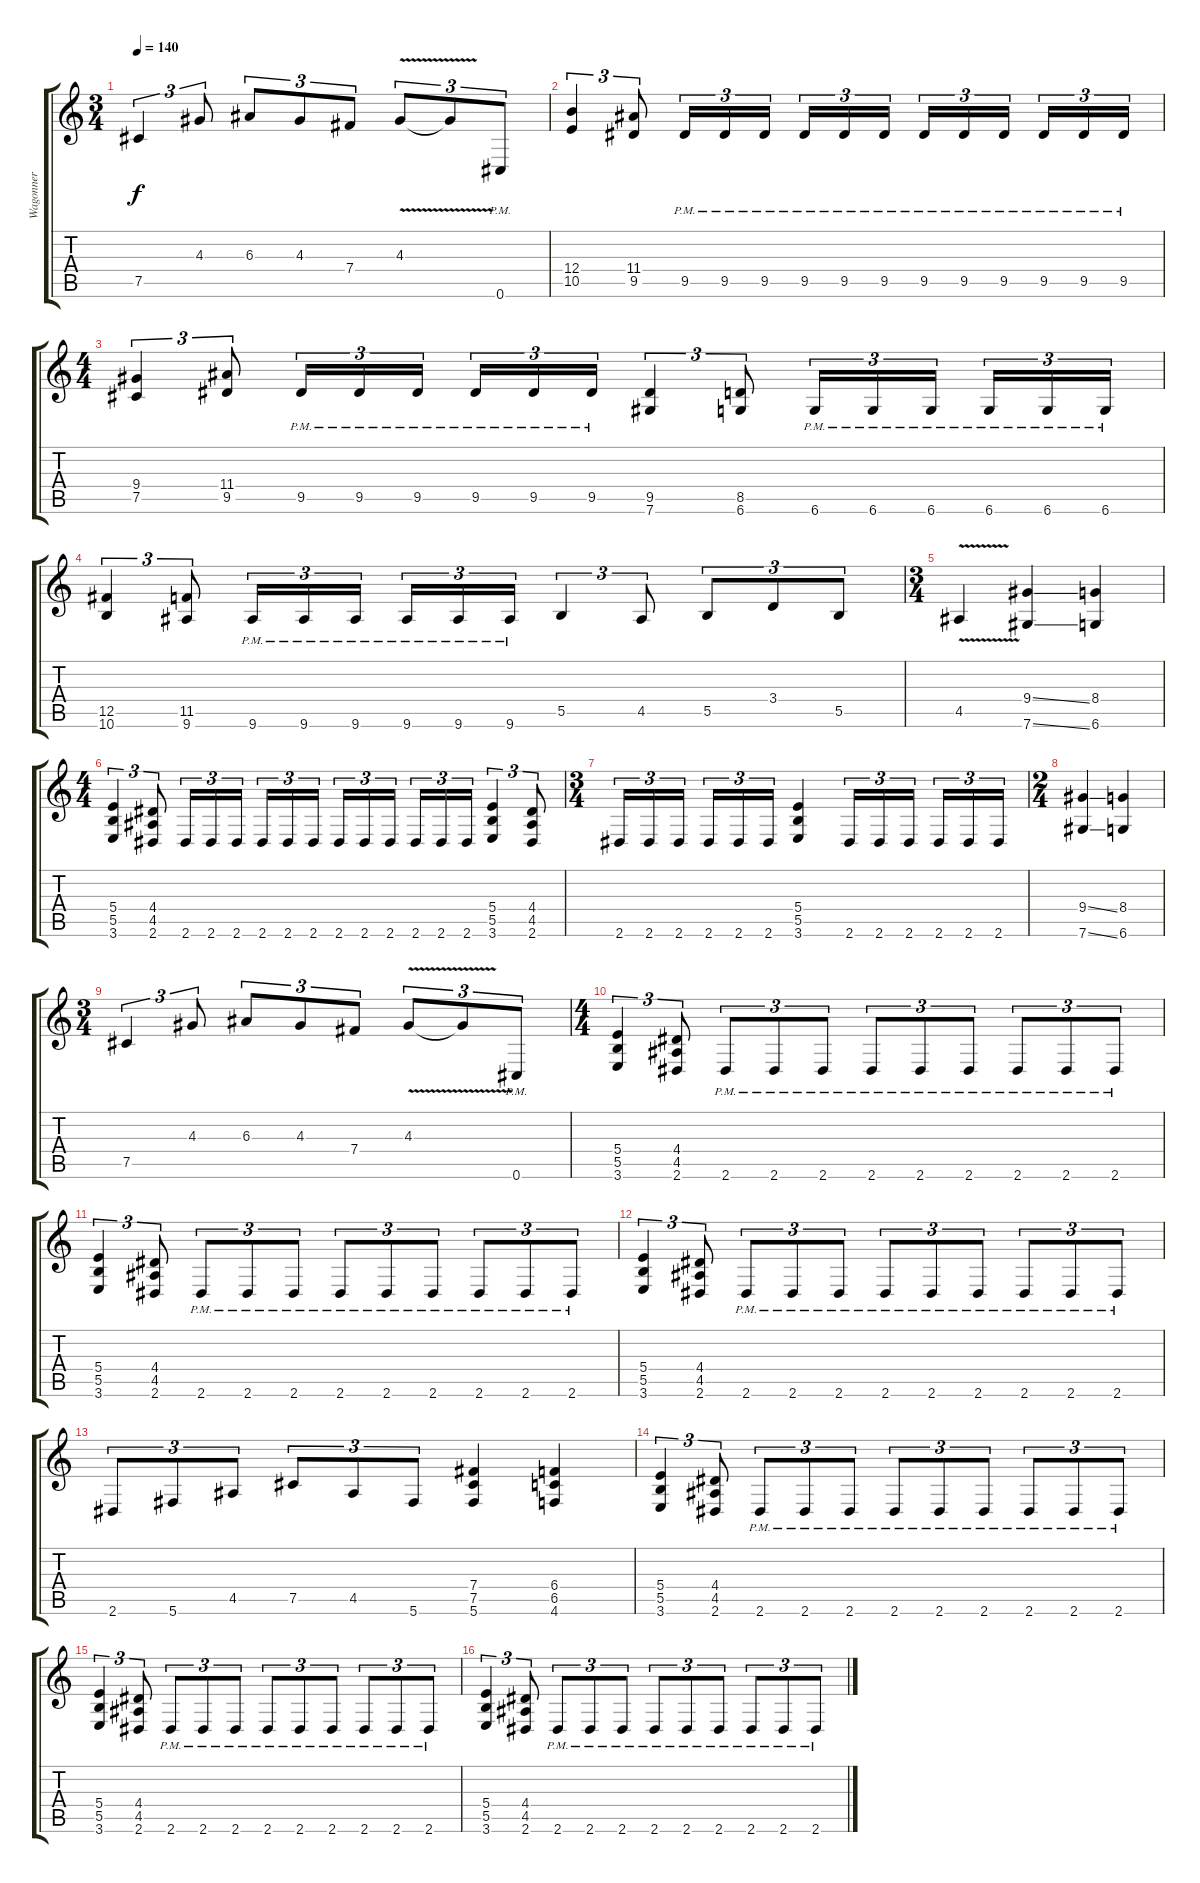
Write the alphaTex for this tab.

\track ("Wagonner" "Wagonner") {instrument distortionguitar}
\staff {score tabs}
\tuning (Db4 Ab3 E3 B2 Gb2 Db2) {hide}
\ts (3 4)
\tempo 140
\clef g2
\ks c
7.5.4{tu (3 2) dy f} 4.3.8{tu (3 2)} 6.3.8{tu (3 2)} 4.3.8{tu (3 2)} 7.4.8{tu (3 2)} 4.3{v}.8{tu (3 2)} 4.3{t}.8{tu (3 2)} 0.6{pm}.8{tu (3 2)} |
(12.4 10.5).4{tu (3 2)} (11.4 9.5).8{tu (3 2)} 9.5{pm}.16{tu (3 2)} 9.5{pm}.16{tu (3 2)} 9.5{pm}.16{tu (3 2) beam splitsecondary} 9.5{pm}.16{tu (3 2)} 9.5{pm}.16{tu (3 2)} 9.5{pm}.16{tu (3 2)} 9.5{pm}.16{tu (3 2)} 9.5{pm}.16{tu (3 2)} 9.5{pm}.16{tu (3 2) beam splitsecondary} 9.5{pm}.16{tu (3 2)} 9.5{pm}.16{tu (3 2)} 9.5{pm}.16{tu (3 2)} |
\ts (4 4)
(9.4 7.5).4{tu (3 2)} (11.4 9.5).8{tu (3 2)} 9.5{pm}.16{tu (3 2)} 9.5{pm}.16{tu (3 2)} 9.5{pm}.16{tu (3 2) beam splitsecondary} 9.5{pm}.16{tu (3 2)} 9.5{pm}.16{tu (3 2)} 9.5{pm}.16{tu (3 2)} (9.5 7.6).4{tu (3 2)} (8.5 6.6).8{tu (3 2)} 6.6{pm}.16{tu (3 2)} 6.6{pm}.16{tu (3 2)} 6.6{pm}.16{tu (3 2) beam splitsecondary} 6.6{pm}.16{tu (3 2)} 6.6{pm}.16{tu (3 2)} 6.6{pm}.16{tu (3 2)} |
(12.5 10.6).4{tu (3 2)} (11.5 9.6).8{tu (3 2)} 9.6{pm}.16{tu (3 2)} 9.6{pm}.16{tu (3 2)} 9.6{pm}.16{tu (3 2) beam splitsecondary} 9.6{pm}.16{tu (3 2)} 9.6{pm}.16{tu (3 2)} 9.6{pm}.16{tu (3 2)} 5.5.4{tu (3 2)} 4.5.8{tu (3 2)} 5.5.8{tu (3 2)} 3.4.8{tu (3 2)} 5.5.8{tu (3 2)} |
\ts (3 4)
4.5{v}.4 (9.4{ss} 7.6{ss}).4 (8.4 6.6).4 |
\ts (4 4)
(5.4 5.5 3.6).4{tu (3 2)} (4.4 4.5 2.6).8{tu (3 2)} 2.6.16{tu (3 2)} 2.6.16{tu (3 2)} 2.6.16{tu (3 2) beam splitsecondary} 2.6.16{tu (3 2)} 2.6.16{tu (3 2)} 2.6.16{tu (3 2)} 2.6.16{tu (3 2)} 2.6.16{tu (3 2)} 2.6.16{tu (3 2) beam splitsecondary} 2.6.16{tu (3 2)} 2.6.16{tu (3 2)} 2.6.16{tu (3 2)} (5.4 5.5 3.6).4{tu (3 2)} (4.4 4.5 2.6).8{tu (3 2)} |
\ts (3 4)
2.6.16{tu (3 2)} 2.6.16{tu (3 2)} 2.6.16{tu (3 2) beam splitsecondary} 2.6.16{tu (3 2)} 2.6.16{tu (3 2)} 2.6.16{tu (3 2)} (5.4 5.5 3.6).4 2.6.16{tu (3 2)} 2.6.16{tu (3 2)} 2.6.16{tu (3 2) beam splitsecondary} 2.6.16{tu (3 2)} 2.6.16{tu (3 2)} 2.6.16{tu (3 2)} |
\ts (2 4)
(9.4{ss} 7.6{ss}).4 (8.4 6.6).4 |
\ts (3 4)
7.5.4{tu (3 2)} 4.3.8{tu (3 2)} 6.3.8{tu (3 2)} 4.3.8{tu (3 2)} 7.4.8{tu (3 2)} 4.3{v}.8{tu (3 2)} 4.3{t}.8{tu (3 2)} 0.6{pm}.8{tu (3 2)} |
\ts (4 4)
(5.4 5.5 3.6).4{tu (3 2)} (4.4 4.5 2.6).8{tu (3 2)} 2.6{pm}.8{tu (3 2)} 2.6{pm}.8{tu (3 2)} 2.6{pm}.8{tu (3 2)} 2.6{pm}.8{tu (3 2)} 2.6{pm}.8{tu (3 2)} 2.6{pm}.8{tu (3 2)} 2.6{pm}.8{tu (3 2)} 2.6{pm}.8{tu (3 2)} 2.6{pm}.8{tu (3 2)} |
(5.4 5.5 3.6).4{tu (3 2)} (4.4 4.5 2.6).8{tu (3 2)} 2.6{pm}.8{tu (3 2)} 2.6{pm}.8{tu (3 2)} 2.6{pm}.8{tu (3 2)} 2.6{pm}.8{tu (3 2)} 2.6{pm}.8{tu (3 2)} 2.6{pm}.8{tu (3 2)} 2.6{pm}.8{tu (3 2)} 2.6{pm}.8{tu (3 2)} 2.6{pm}.8{tu (3 2)} |
(5.4 5.5 3.6).4{tu (3 2)} (4.4 4.5 2.6).8{tu (3 2)} 2.6{pm}.8{tu (3 2)} 2.6{pm}.8{tu (3 2)} 2.6{pm}.8{tu (3 2)} 2.6{pm}.8{tu (3 2)} 2.6{pm}.8{tu (3 2)} 2.6{pm}.8{tu (3 2)} 2.6{pm}.8{tu (3 2)} 2.6{pm}.8{tu (3 2)} 2.6{pm}.8{tu (3 2)} |
2.6.8{tu (3 2)} 5.6.8{tu (3 2)} 4.5.8{tu (3 2)} 7.5.8{tu (3 2)} 4.5.8{tu (3 2)} 5.6.8{tu (3 2)} (7.4 7.5 5.6).4 (6.4 6.5 4.6).4 |
(5.4 5.5 3.6).4{tu (3 2)} (4.4 4.5 2.6).8{tu (3 2)} 2.6{pm}.8{tu (3 2)} 2.6{pm}.8{tu (3 2)} 2.6{pm}.8{tu (3 2)} 2.6{pm}.8{tu (3 2)} 2.6{pm}.8{tu (3 2)} 2.6{pm}.8{tu (3 2)} 2.6{pm}.8{tu (3 2)} 2.6{pm}.8{tu (3 2)} 2.6{pm}.8{tu (3 2)} |
(5.4 5.5 3.6).4{tu (3 2)} (4.4 4.5 2.6).8{tu (3 2)} 2.6{pm}.8{tu (3 2)} 2.6{pm}.8{tu (3 2)} 2.6{pm}.8{tu (3 2)} 2.6{pm}.8{tu (3 2)} 2.6{pm}.8{tu (3 2)} 2.6{pm}.8{tu (3 2)} 2.6{pm}.8{tu (3 2)} 2.6{pm}.8{tu (3 2)} 2.6{pm}.8{tu (3 2)} |
(5.4 5.5 3.6).4{tu (3 2)} (4.4 4.5 2.6).8{tu (3 2)} 2.6{pm}.8{tu (3 2)} 2.6{pm}.8{tu (3 2)} 2.6{pm}.8{tu (3 2)} 2.6{pm}.8{tu (3 2)} 2.6{pm}.8{tu (3 2)} 2.6{pm}.8{tu (3 2)} 2.6{pm}.8{tu (3 2)} 2.6{pm}.8{tu (3 2)} 2.6{pm}.8{tu (3 2)}
